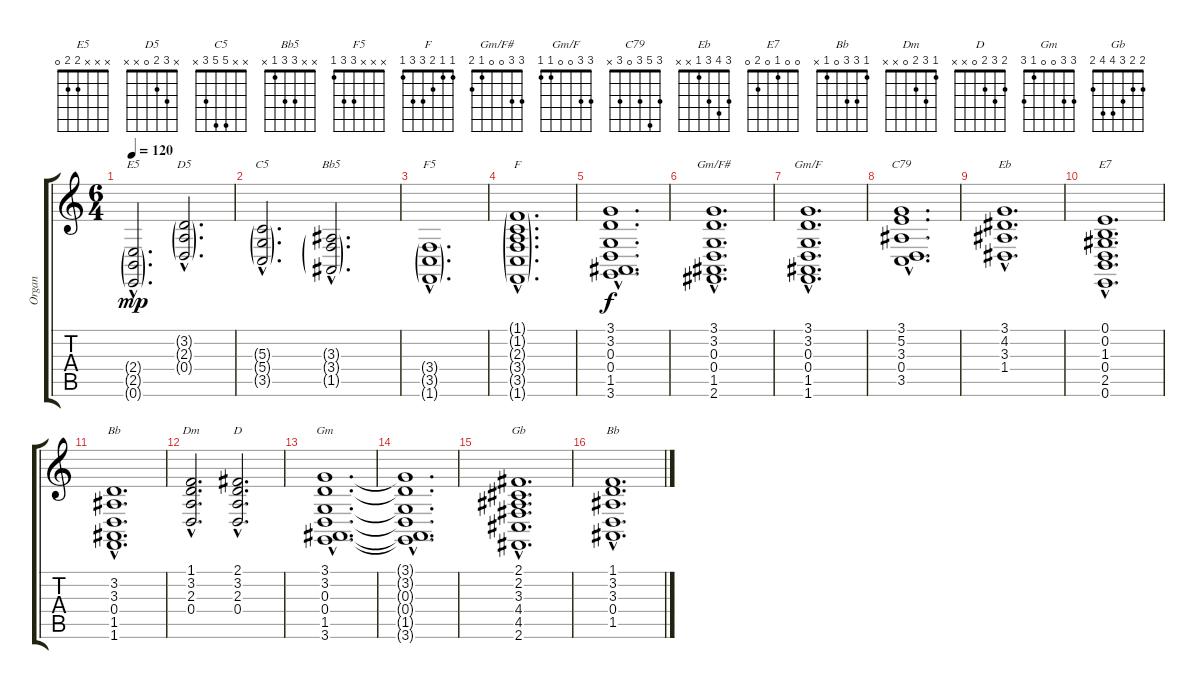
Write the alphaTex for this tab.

\track ("Organ" "Organ") {instrument drawbarorgan}
\staff {score tabs}
\tuning (E4 B3 G3 D3 A2 E2) {hide}
\chord ("E5" x x x 2 2 0)
\chord ("D5" x 3 2 0 x x)
\chord ("C5" x x 5 5 3 x)
\chord ("Bb5" x x 3 3 1 x)
\chord ("F5" x x x 3 3 1)
\chord ("F" 1 1 2 3 3 1)
\chord ("Gm/F#" 3 3 0 0 1 2)
\chord ("Gm/F" 3 3 0 0 1 1)
\chord ("C79" 3 5 3 0 3 x)
\chord ("Eb" 3 4 3 1 x x)
\chord ("E7" 0 0 1 0 2 0)
\chord ("Bb" x 3 3 0 1 1)
\chord ("Dm" 1 3 2 0 x x)
\chord ("D" 2 3 2 0 x x)
\chord ("Gm" 3 3 0 0 1 3)
\chord ("Gb" 2 2 3 4 4 2)
\chord ("Bb" 1 3 3 0 1 x)
\ts (6 4)
\tempo 120
\clef g2
\ks c
(2.4{g hac} 2.5{g hac} 0.6{g hac}).2{d ch "E5" dy mp} (3.2{g hac} 2.3{g hac} 0.4{g hac}).2{d ch "D5"} |
(5.3{g hac} 5.4{g hac} 3.5{g hac}).2{d ch "C5"} (3.3{g hac} 3.4{g hac} 1.5{g hac}).2{d ch "Bb5"} |
(3.4{g hac} 3.5{g hac} 1.6{g hac}).1{d ch "F5"} |
(1.1{g hac} 1.2{g hac} 2.3{g hac} 3.4{g hac} 3.5{g hac} 1.6{g hac}).1{d ch "F"} |
(3.1{hac} 3.2{hac} 0.3{hac} 0.4{hac} 1.5{hac} 3.6{hac}).1{d dy f} |
(3.1{hac} 3.2{hac} 0.3{hac} 0.4{hac} 1.5{hac} 2.6{hac}).1{d ch "Gm/F#"} |
(3.1{hac} 3.2{hac} 0.3{hac} 0.4{hac} 1.5{hac} 1.6{hac}).1{d ch "Gm/F"} |
(3.1{hac} 5.2{hac} 3.3{hac} 0.4{hac} 3.5{hac}).1{d ch "C79"} |
(3.1{hac} 4.2{hac} 3.3{hac} 1.4{hac}).1{d ch "Eb"} |
(0.1{hac} 0.2{hac} 1.3{hac} 0.4{hac} 2.5{hac} 0.6{hac}).1{d ch "E7"} |
(3.2{hac} 3.3{hac} 0.4{hac} 1.5{hac} 1.6{hac}).1{d ch "Bb"} |
(1.1{hac} 3.2{hac} 2.3{hac} 0.4{hac}).2{d ch "Dm"} (2.1{hac} 3.2{hac} 2.3{hac} 0.4{hac}).2{d ch "D"} |
(3.1{hac} 3.2{hac} 0.3{hac} 0.4{hac} 1.5{hac} 3.6{hac}).1{d ch "Gm"} |
(3.1{hac t} 3.2{hac t} 0.3{hac t} 0.4{hac t} 1.5{hac t} 3.6{hac t}).1{d} |
(2.1{hac} 2.2{hac} 3.3{hac} 4.4{hac} 4.5{hac} 2.6{hac}).1{d ch "Gb"} |
(1.1{hac} 3.2{hac} 3.3{hac} 0.4{hac} 1.5{hac}).1{d ch "Bb"}
